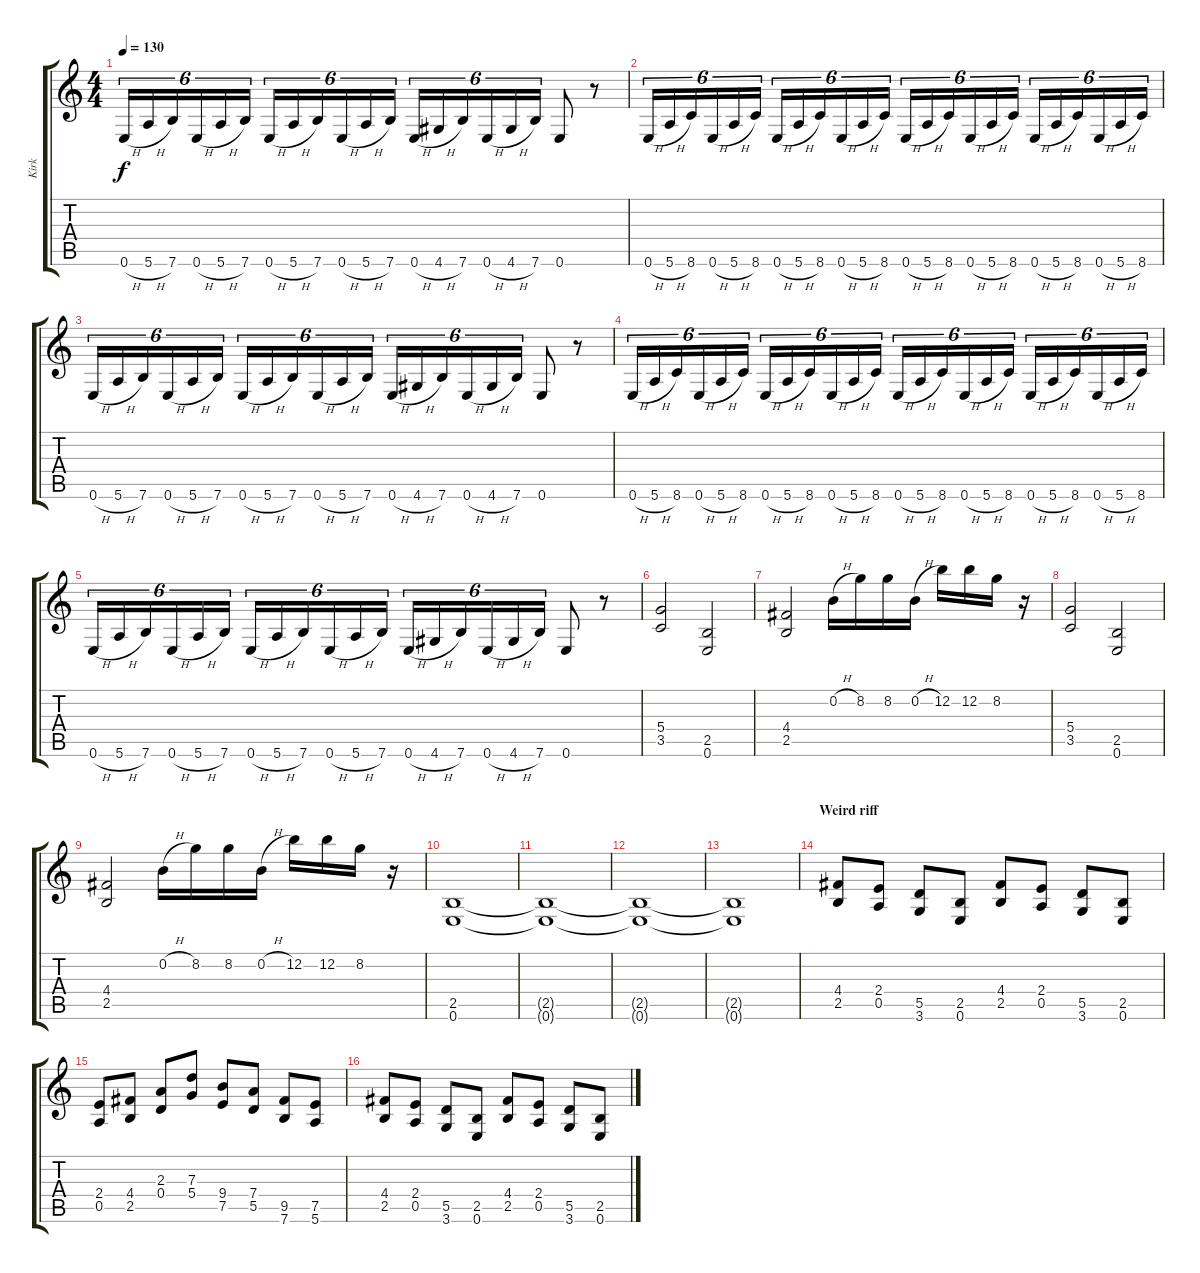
\track ("Kirk" "Kirk") {instrument overdrivenguitar}
\staff {score tabs}
\tuning (E4 B3 G3 D3 A2 E2) {hide}
\ts (4 4)
\tempo 130
\clef g2
\ks c
0.6{h}.16{tu (6 4) dy f} 5.6{h}.16{tu (6 4)} 7.6.16{tu (6 4)} 0.6{h}.16{tu (6 4)} 5.6{h}.16{tu (6 4)} 7.6.16{tu (6 4)} 0.6{h}.16{tu (6 4)} 5.6{h}.16{tu (6 4)} 7.6.16{tu (6 4)} 0.6{h}.16{tu (6 4)} 5.6{h}.16{tu (6 4)} 7.6.16{tu (6 4)} 0.6{h}.16{tu (6 4)} 4.6{h}.16{tu (6 4)} 7.6.16{tu (6 4)} 0.6{h}.16{tu (6 4)} 4.6{h}.16{tu (6 4)} 7.6.16{tu (6 4)} 0.6.8 r.8 |
0.6{h}.16{tu (6 4)} 5.6{h}.16{tu (6 4)} 8.6.16{tu (6 4)} 0.6{h}.16{tu (6 4)} 5.6{h}.16{tu (6 4)} 8.6.16{tu (6 4)} 0.6{h}.16{tu (6 4)} 5.6{h}.16{tu (6 4)} 8.6.16{tu (6 4)} 0.6{h}.16{tu (6 4)} 5.6{h}.16{tu (6 4)} 8.6.16{tu (6 4)} 0.6{h}.16{tu (6 4)} 5.6{h}.16{tu (6 4)} 8.6.16{tu (6 4)} 0.6{h}.16{tu (6 4)} 5.6{h}.16{tu (6 4)} 8.6.16{tu (6 4)} 0.6{h}.16{tu (6 4)} 5.6{h}.16{tu (6 4)} 8.6.16{tu (6 4)} 0.6{h}.16{tu (6 4)} 5.6{h}.16{tu (6 4)} 8.6.16{tu (6 4)} |
0.6{h}.16{tu (6 4)} 5.6{h}.16{tu (6 4)} 7.6.16{tu (6 4)} 0.6{h}.16{tu (6 4)} 5.6{h}.16{tu (6 4)} 7.6.16{tu (6 4)} 0.6{h}.16{tu (6 4)} 5.6{h}.16{tu (6 4)} 7.6.16{tu (6 4)} 0.6{h}.16{tu (6 4)} 5.6{h}.16{tu (6 4)} 7.6.16{tu (6 4)} 0.6{h}.16{tu (6 4)} 4.6{h}.16{tu (6 4)} 7.6.16{tu (6 4)} 0.6{h}.16{tu (6 4)} 4.6{h}.16{tu (6 4)} 7.6.16{tu (6 4)} 0.6.8 r.8 |
0.6{h}.16{tu (6 4)} 5.6{h}.16{tu (6 4)} 8.6.16{tu (6 4)} 0.6{h}.16{tu (6 4)} 5.6{h}.16{tu (6 4)} 8.6.16{tu (6 4)} 0.6{h}.16{tu (6 4)} 5.6{h}.16{tu (6 4)} 8.6.16{tu (6 4)} 0.6{h}.16{tu (6 4)} 5.6{h}.16{tu (6 4)} 8.6.16{tu (6 4)} 0.6{h}.16{tu (6 4)} 5.6{h}.16{tu (6 4)} 8.6.16{tu (6 4)} 0.6{h}.16{tu (6 4)} 5.6{h}.16{tu (6 4)} 8.6.16{tu (6 4)} 0.6{h}.16{tu (6 4)} 5.6{h}.16{tu (6 4)} 8.6.16{tu (6 4)} 0.6{h}.16{tu (6 4)} 5.6{h}.16{tu (6 4)} 8.6.16{tu (6 4)} |
0.6{h}.16{tu (6 4)} 5.6{h}.16{tu (6 4)} 7.6.16{tu (6 4)} 0.6{h}.16{tu (6 4)} 5.6{h}.16{tu (6 4)} 7.6.16{tu (6 4)} 0.6{h}.16{tu (6 4)} 5.6{h}.16{tu (6 4)} 7.6.16{tu (6 4)} 0.6{h}.16{tu (6 4)} 5.6{h}.16{tu (6 4)} 7.6.16{tu (6 4)} 0.6{h}.16{tu (6 4)} 4.6{h}.16{tu (6 4)} 7.6.16{tu (6 4)} 0.6{h}.16{tu (6 4)} 4.6{h}.16{tu (6 4)} 7.6.16{tu (6 4)} 0.6.8 r.8 |
(5.4 3.5).2 (2.5 0.6).2 |
(4.4 2.5).2 0.2{h}.16 8.2.16 8.2.16 0.2{h}.16 12.2.16 12.2.16 8.2.16 r.16 |
(5.4 3.5).2 (2.5 0.6).2 |
(4.4 2.5).2 0.2{h}.16 8.2.16 8.2.16 0.2{h}.16 12.2.16 12.2.16 8.2.16 r.16 |
(2.5 0.6).1 |
(2.5{t} 0.6{t}).1 |
(2.5{t} 0.6{t}).1 |
(2.5{t} 0.6{t}).1 |
\section ("" "Weird riff")
(4.4 2.5).8 (2.4 0.5).8 (5.5 3.6).8 (2.5 0.6).8 (4.4 2.5).8 (2.4 0.5).8 (5.5 3.6).8 (2.5 0.6).8 |
(2.4 0.5).8 (4.4 2.5).8 (2.3 0.4).8 (7.3 5.4).8 (9.4 7.5).8 (7.4 5.5).8 (9.5 7.6).8 (7.5 5.6).8 |
(4.4 2.5).8 (2.4 0.5).8 (5.5 3.6).8 (2.5 0.6).8 (4.4 2.5).8 (2.4 0.5).8 (5.5 3.6).8 (2.5 0.6).8
